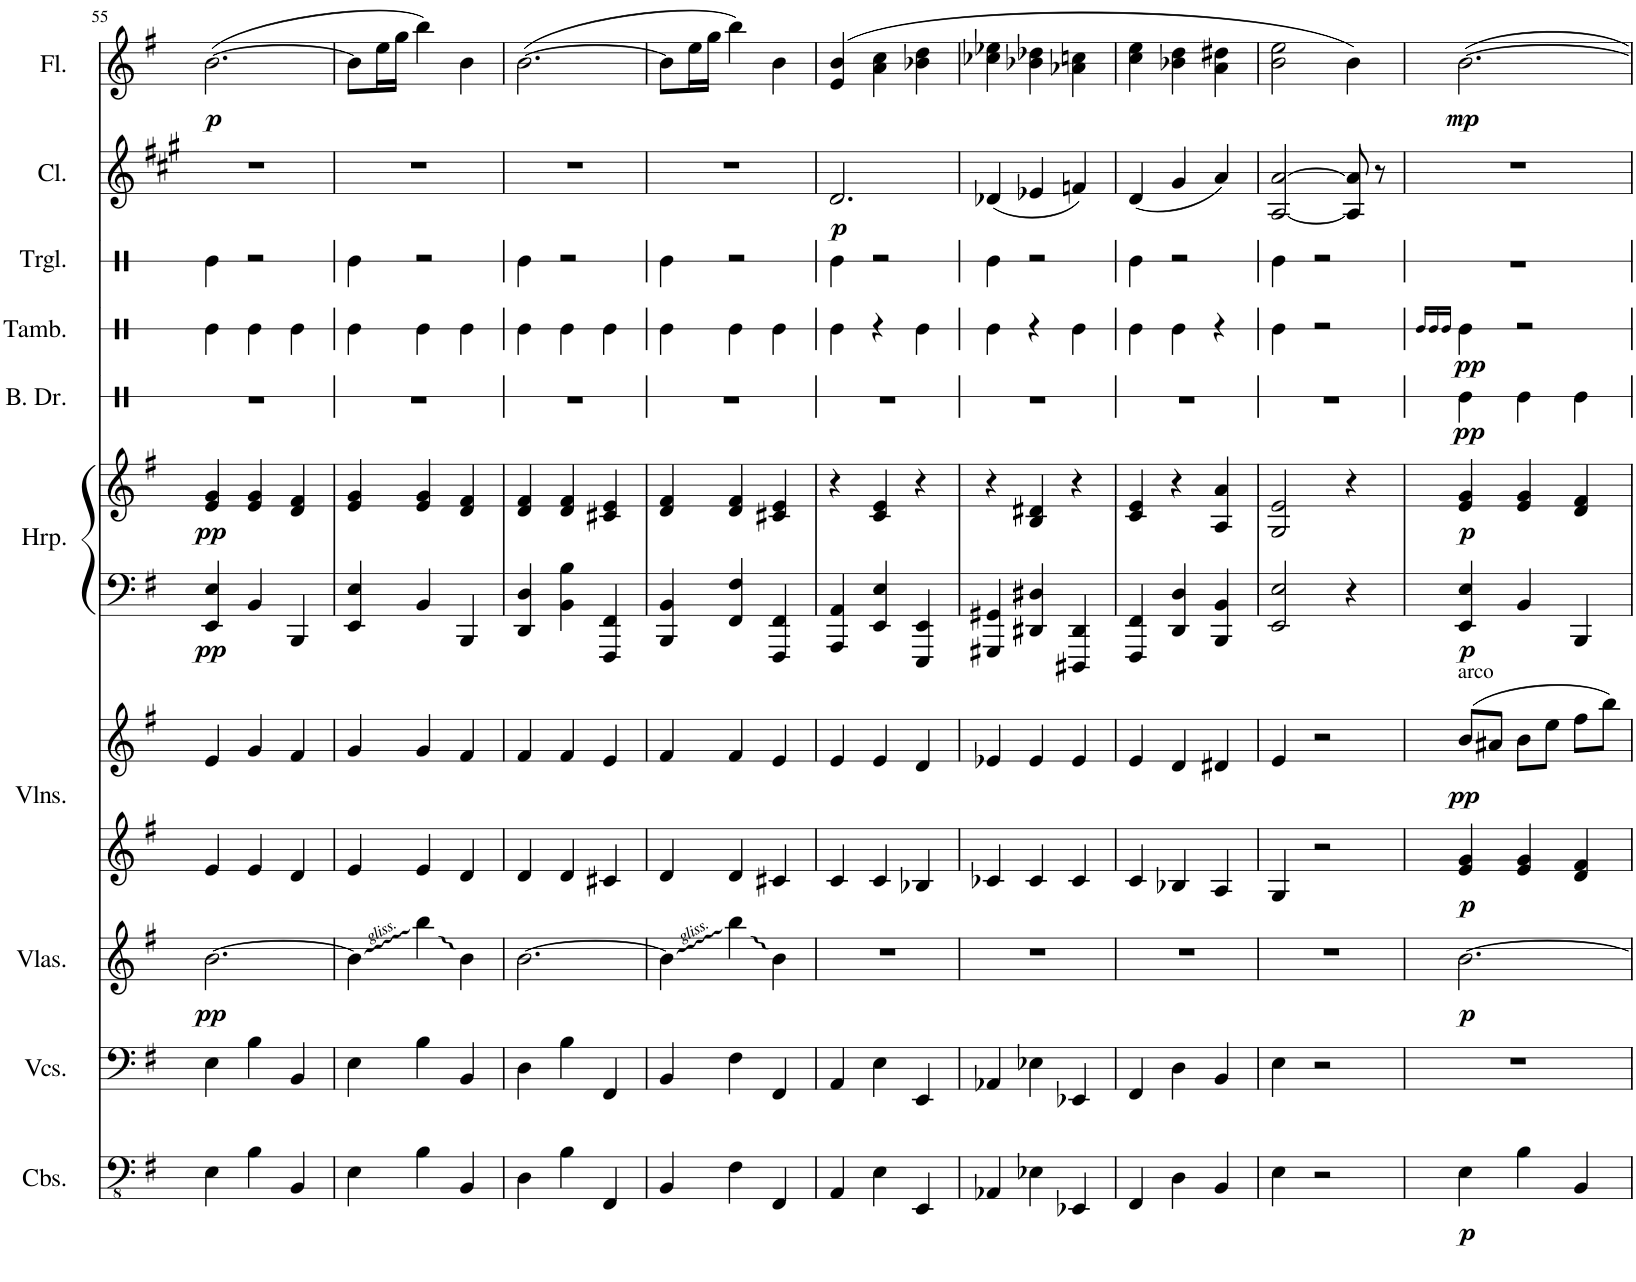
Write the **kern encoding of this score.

**kern	**dynam	**kern	**kern	**dynam	**kern	**kern	**dynam	**kern	**kern	**dynam	**kern	**dynam	**kern	**dynam
*part7	*part7	*part6	*part5	*part5	*part4	*part4	*part4	*part3	*part3	*part3	*part2	*part2	*part1	*part1
*staff9	*staff9	*staff8	*staff7	*staff7	*staff6	*staff5	*staff5/6	*staff4	*staff3	*staff3/4	*staff2	*staff2	*staff1	*staff1
*I"Contrabasses	*	*I"Violoncellos	*I"Violas	*	*I"Violins	*	*	*I"Harp	*	*	*I"Clarinet	*	*I"Flute	*
*I'Cbs.	*	*I'Vcs.	*I'Vlas.	*	*I'Vlns.	*	*	*I'Hrp.	*	*	*I'Cl.	*	*I'Fl.	*
!!LO:PB:g=z
*clefFv4	*	*clefF4	*clefG2	*	*clefG2	*clefG2	*	*clefF4	*clefG2	*	*clefG2	*	*clefG2	*
*	*	*	*	*	*	*	*	*	*	*	*Trd1c2	*	*	*
*k[f#]	*	*k[f#]	*k[f#]	*	*k[f#]	*k[f#]	*	*k[f#]	*k[f#]	*	*k[f#c#g#]	*	*k[f#]	*
*M3/4	*	*M3/4	*M3/4	*	*M3/4	*M3/4	*	*M3/4	*M3/4	*	*M3/4	*	*M3/4	*
=55	=55	=55	=55	=55	=55	=55	=55	=55	=55	=55	=55	=55	=55	=55
!	!	!	!	!LO:DY:b	!	!	!	!	!	!LO:DY:b=2	!	!	!	!
!	!	!	!	!	!	!	!	!	!	!LO:DY:n=1:b	!	!	!	!LO:DY:b
4EE\	.	4E\	[2.b\	pp	4e/	4e/	.	4EE/ 4E/	4e/ 4g/	pp pp	2.r	.	([2.b\	p
4BB\	.	4B\	.	.	4e/	4g/	.	4BB/	4e/ 4g/	.	.	.	.	.
4BBB/	.	4BB/	.	.	4d/	4f#/	.	4BBB/	4d/ 4f#/	.	.	.	.	.
=56	=56	=56	=56	=56	=56	=56	=56	=56	=56	=56	=56	=56	=56	=56
4EE\	.	4E\	4b\]	.	4e/	4g/	.	4EE/ 4E/	4e/ 4g/	.	2.r	.	8b\L]	.
.	.	.	.	.	.	.	.	.	.	.	.	.	16ee\L	.
.	.	.	.	.	.	.	.	.	.	.	.	.	16gg\JJ	.
4BB\	.	4B\	4bb\	.	4e/	4g/	.	4BB/	4e/ 4g/	.	.	.	4bb\)	.
4BBB/	.	4BB/	4b\	.	4d/	4f#/	.	4BBB/	4d/ 4f#/	.	.	.	4b\	.
=57	=57	=57	=57	=57	=57	=57	=57	=57	=57	=57	=57	=57	=57	=57
4DD\	.	4D\	[2.b\	.	4d/	4f#/	.	4DD/ 4D/	4d/ 4f#/	.	2.r	.	([2.b\	.
4BB\	.	4B\	.	.	4d/	4f#/	.	4BB\ 4B\	4d/ 4f#/	.	.	.	.	.
4FFF#/	.	4FF#/	.	.	4c#X/	4e/	.	4FFF#/ 4FF#/	4c#X/ 4e/	.	.	.	.	.
=58	=58	=58	=58	=58	=58	=58	=58	=58	=58	=58	=58	=58	=58	=58
4BBB/	.	4BB/	4b\]	.	4d/	4f#/	.	4BBB/ 4BB/	4d/ 4f#/	.	2.r	.	8b\L]	.
.	.	.	.	.	.	.	.	.	.	.	.	.	16ee\L	.
.	.	.	.	.	.	.	.	.	.	.	.	.	16gg\JJ	.
4FF#\	.	4F#\	4bb\	.	4d/	4f#/	.	4FF#/ 4F#/	4d/ 4f#/	.	.	.	4bb\)	.
4FFF#/	.	4FF#/	4b\	.	4c#X/	4e/	.	4FFF#/ 4FF#/	4c#X/ 4e/	.	.	.	4b\	.
=59	=59	=59	=59	=59	=59	=59	=59	=59	=59	=59	=59	=59	=59	=59
!	!	!	!	!	!	!	!	!	!	!	!	!LO:DY:b	!	!
4AAA/	.	4AA/	2.r	.	4c/	4e/	.	4AAA/ 4AA/	4r	.	2.d/	p	(4e/ 4b/	.
4EE\	.	4E\	.	.	4c/	4e/	.	4EE/ 4E/	4c/ 4e/	.	.	.	4a\ 4cc\	.
4EEE/	.	4EE/	.	.	4B-X/	4d/	.	4EEE/ 4EE/	4r	.	.	.	4b-X\ 4dd\	.
=60	=60	=60	=60	=60	=60	=60	=60	=60	=60	=60	=60	=60	=60	=60
4AAA-X/	.	4AA-X/	2.r	.	4c-X/	4e-X/	.	4GGG#X/ 4GG#X/	4r	.	(4d-X/	.	4cc-X\ 4ee-X\	.
4EE-X\	.	4E-X\	.	.	4c-/	4e-/	.	4DD#X/ 4D#X/	4B/ 4d#X/	.	4e-X/	.	4b-X\ 4dd-X\	.
4EEE-X/	.	4EE-X/	.	.	4c-/	4e-/	.	4DDD#X/ 4DD#/	4r	.	4fn/)	.	4a-X\ 4ccn\	.
=61	=61	=61	=61	=61	=61	=61	=61	=61	=61	=61	=61	=61	=61	=61
4FFF#/	.	4FF#/	2.r	.	4c/	4e/	.	4FFF#/ 4FF#/	4c/ 4e/	.	(4d/	.	4cc\ 4ee\	.
4DD\	.	4D\	.	.	4B-X/	4d/	.	4DD/ 4D/	4r	.	4g#/	.	4b-X\ 4dd\	.
4BBB/	.	4BB/	.	.	4A/	4d#X/	.	4BBB/ 4BB/	4A/ 4a/	.	4a/)	.	4a\ 4dd#X\	.
=62	=62	=62	=62	=62	=62	=62	=62	=62	=62	=62	=62	=62	=62	=62
4EE\	.	4E\	2.r	.	4G/	4e/	.	2EE/ 2E/	2G/ 2e/	.	[2A/ [2a/	.	2b\ 2ee\	.
2r	.	2r	.	.	2r	2r	.	.	.	.	.	.	.	.
.	.	.	.	.	.	.	.	4r	4r	.	8A/] 8a/]	.	4b\)	.
.	.	.	.	.	.	.	.	.	.	.	8r	.	.	.
=63	=63	=63	=63	=63	=63	=63	=63	=63	=63	=63	=63	=63	=63	=63
!	!	!	!	!	!	!LO:TX:a:t=arco	!	!	!	!	!	!	!	!
!	!LO:DY:b	!	!	!LO:DY:b	!	!	!LO:DY:b=2	!	!	!	!	!	!	!
!	!	!	!	!	!	!	!LO:DY:n=1:b	!	!	!LO:DY:b=2	!	!	!	!
!	!	!	!	!	!	!	!	!	!	!LO:DY:n=1:b	!	!	!	!LO:DY:b
4EE\	p	2.r	[2.b\	p	4e/ 4g/	(8b/L	p pp	4EE/ 4E/	4e/ 4g/	p p	2.r	.	[2.b\	mp
.	.	.	.	.	.	8a#X/J	.	.	.	.	.	.	.	.
4BB\	.	.	.	.	4e/ 4g/	8b\L	.	4BB/	4e/ 4g/	.	.	.	.	.
.	.	.	.	.	.	8ee\J	.	.	.	.	.	.	.	.
4BBB/	.	.	.	.	4d/ 4f#/	8ff#\L	.	4BBB/	4d/ 4f#/	.	.	.	.	.
.	.	.	.	.	.	8bb\J)	.	.	.	.	.	.	.	.
=	=	=	=	=	=	=	=	=	=	=	=	=	=	=
*-	*-	*-	*-	*-	*-	*-	*-	*-	*-	*-	*-	*-	*-	*-
